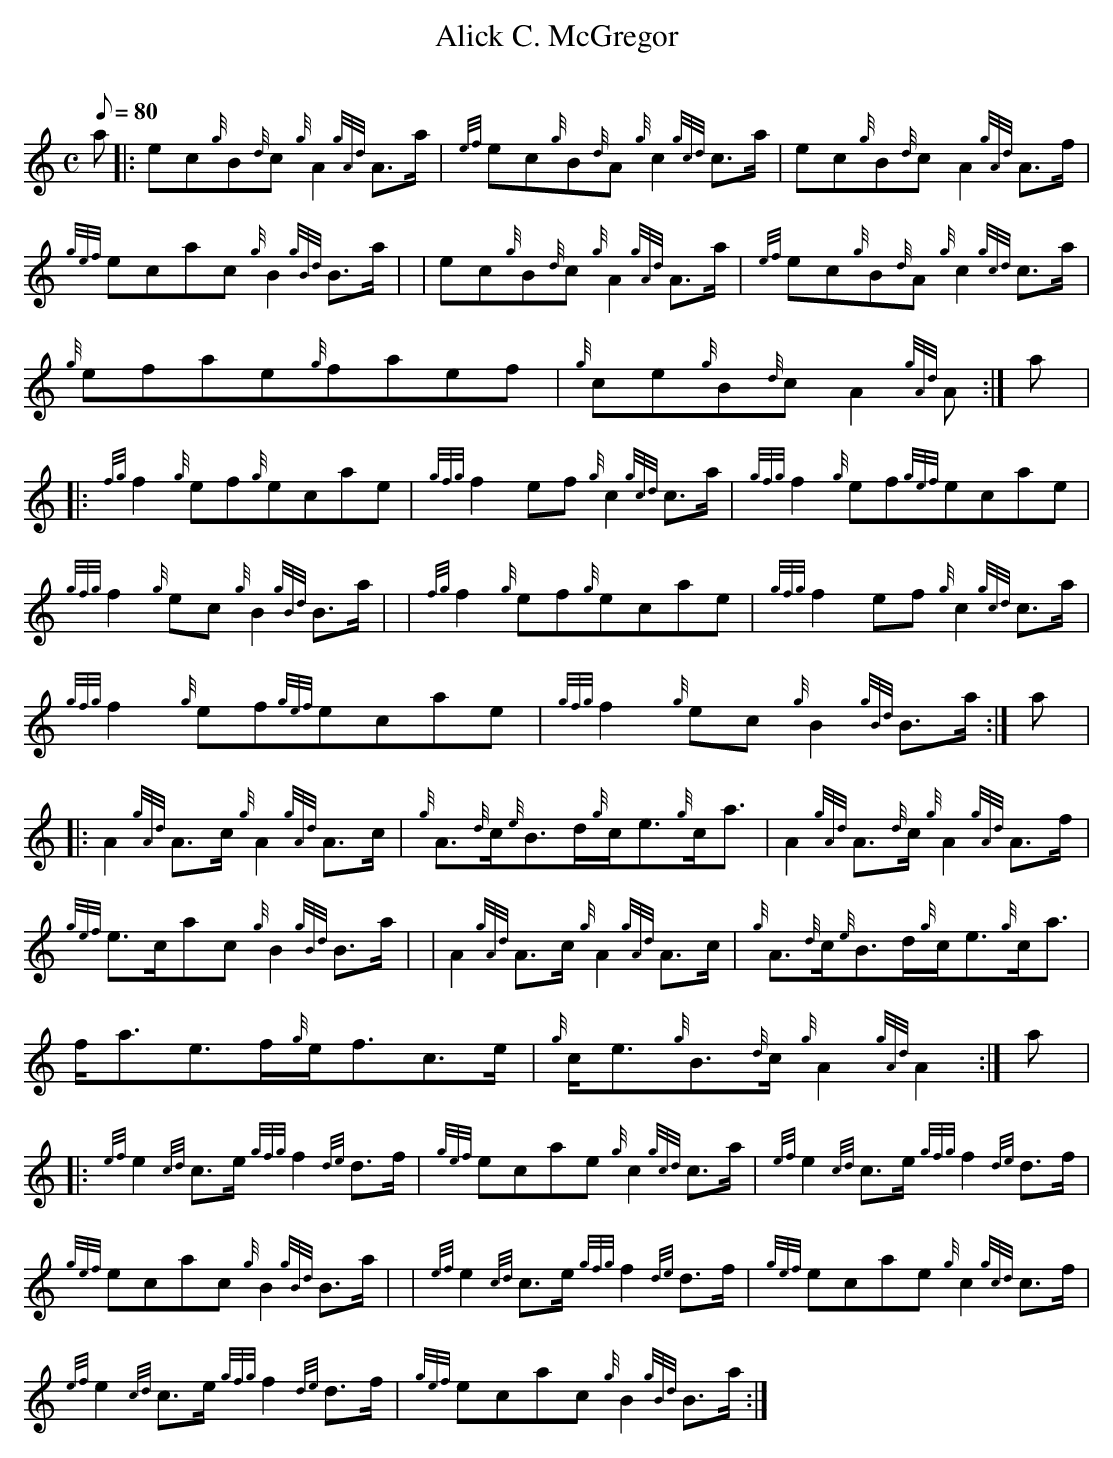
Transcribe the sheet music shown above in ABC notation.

X:1
T:Alick C. McGregor
M:C
L:1/8
Q:80
C:
K:HP
a |: \
ec{g}B{d}c{g}A2{gAd}A3/2a/2 | \
{ef}ec{g}B{d}A{g}c2{gcd}c3/2a/2 | \
ec{g}B{d}cA2{gAd}A3/2f/2 |
{gef}ecac{g}B2{gBd}B3/2a/2 | | \
ec{g}B{d}c{g}A2{gAd}A3/2a/2 | \
{ef}ec{g}B{d}A{g}c2{gcd}c3/2a/2 |
{g}efae{g}faef | \
{g}ce{g}B{d}cA2{gAd}A :| \
a|:
{fg}f2{g}ef{g}ecae | \
{gfg}f2ef{g}c2{gcd}c3/2a/2 | \
{gfg}f2{g}ef{gef}ecae |
{gfg}f2{g}ec{g}B2{gBd}B3/2a/2 | | \
{fg}f2{g}ef{g}ecae | \
{gfg}f2ef{g}c2{gcd}c3/2a/2 |
{gfg}f2{g}ef{gef}ecae | \
{gfg}f2{g}ec{g}B2{gBd}B3/2a/2 :| \
a|:
A2{gAd}A3/2c/2{g}A2{gAd}A3/2c/2 | \
{g}A3/2{d}c/2{e}B3/2d/2{g}c/2e3/2{g}c/2a3/2 | \
A2{gAd}A3/2{d}c/2{g}A2{gAd}A3/2f/2 |
{gef}e3/2c/2ac{g}B2{gBd}B3/2a/2 | | \
A2{gAd}A3/2c/2{g}A2{gAd}A3/2c/2 | \
{g}A3/2{d}c/2{e}B3/2d/2{g}c/2e3/2{g}c/2a3/2 |
f/2a3/2e3/2f/2{g}e/2f3/2c3/2e/2 | \
{g}c/2e3/2{g}B3/2{d}c/2{g}A2{gAd}A2 :| \
a|:
{ef}e2{cd}c3/2e/2{gfg}f2{de}d3/2f/2 | \
{gef}ecae{g}c2{gcd}c3/2a/2 | \
{ef}e2{cd}c3/2e/2{gfg}f2{de}d3/2f/2 |
{gef}ecac{g}B2{gBd}B3/2a/2 | | \
{ef}e2{cd}c3/2e/2{gfg}f2{de}d3/2f/2 | \
{gef}ecae{g}c2{gcd}c3/2f/2 |
{ef}e2{cd}c3/2e/2{gfg}f2{de}d3/2f/2 | \
{gef}ecac{g}B2{gBd}B3/2a/2 :|
